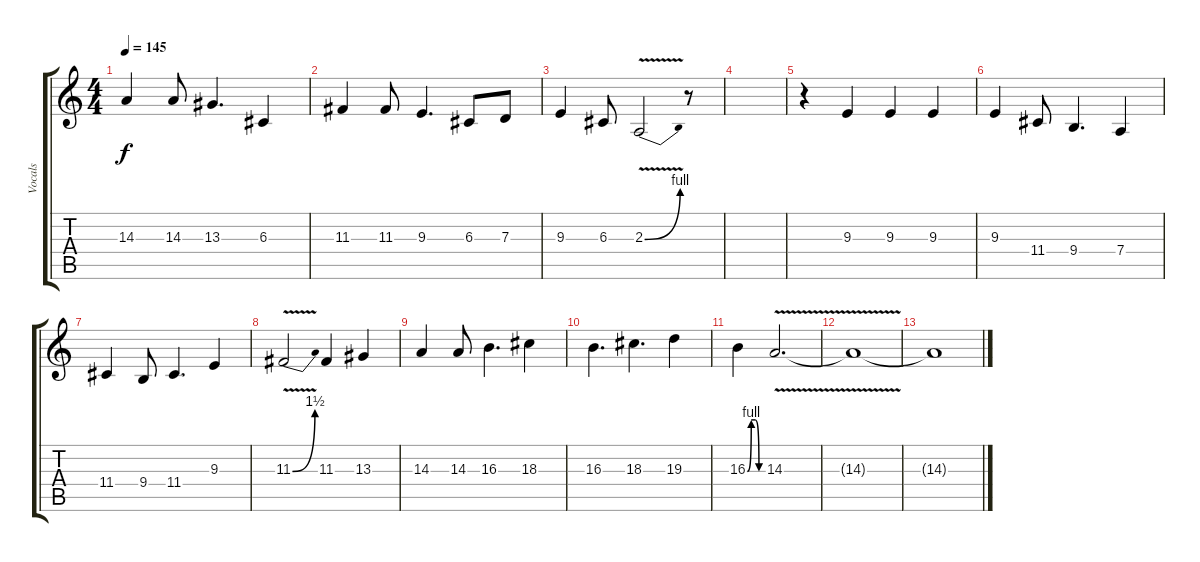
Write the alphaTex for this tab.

\track ("Vocals" "Vocals") {instrument lead2sawtooth}
\staff {score tabs}
\tuning (E4 B3 G3 D3 A2 E2) {hide}
\ts (4 4)
\tempo 145
\clef g2
\ks c
14.3.4{dy f} 14.3.8 13.3.4{d} 6.3.4 |
11.3.4 11.3.8 9.3.4{d} 6.3.8 7.3.8 |
9.3.4 6.3.8 2.3{be (bend 0 0 60 4) v}.2 r.8 |
|
r.4 9.3.4 9.3.4 9.3.4 |
9.3.4 11.4.8 9.4.4{d} 7.4.4 |
11.4.4 9.4.8 11.4.4{d} 9.3.4 |
11.3{be (bend 0 0 60 6) v}.2 11.3.4 13.3.4 |
14.3.4 14.3.8 16.3.4{d} 18.3.4 |
16.3.4{d} 18.3.4{d} 19.3.4 |
16.3{be (custom 0 0 15 4 30 4 45 0 60 0)}.4 14.3{v}.2{d volume 0} |
14.3{t}.1 |
14.3{t}.1
